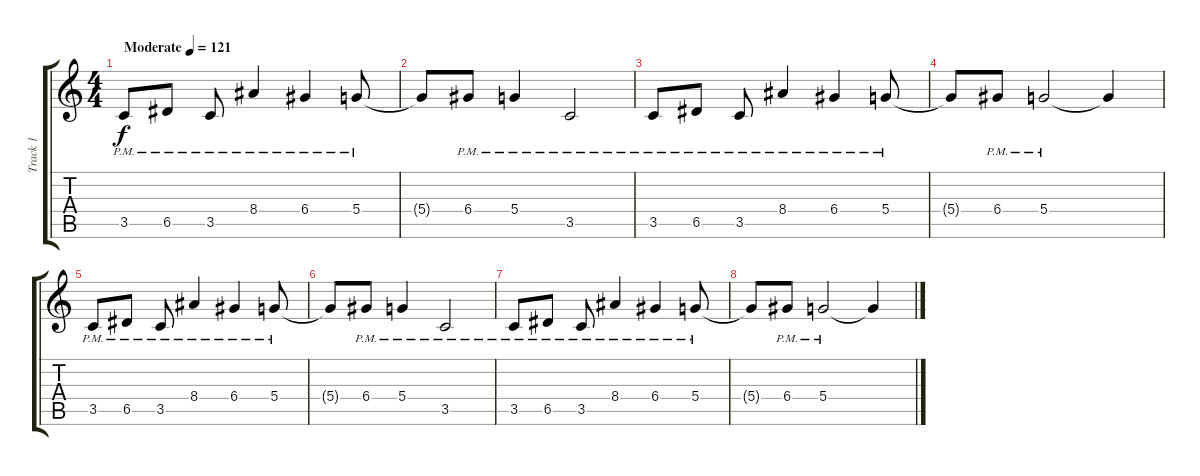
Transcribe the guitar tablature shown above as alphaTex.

\track ("Track 1" "Track 1") {instrument distortionguitar}
\staff {score tabs}
\tuning (E4 B3 G3 D3 A2 E2) {hide}
\ts (4 4)
\tempo (121 "Moderate")
\clef g2
\ks c
3.5{pm}.8{dy f instrument distortionguitar} 6.5{pm}.8 3.5{pm}.8 8.4{pm}.4 6.4{pm}.4 5.4{pm}.8 |
5.4{t}.8 6.4{pm}.8 5.4{pm}.4 3.5{pm}.2 |
3.5{pm}.8 6.5{pm}.8 3.5{pm}.8 8.4{pm}.4 6.4{pm}.4 5.4{pm}.8 |
5.4{t}.8 6.4{pm}.8 5.4{pm}.2 5.4{t}.4 |
3.5{pm}.8 6.5{pm}.8 3.5{pm}.8 8.4{pm}.4 6.4{pm}.4 5.4{pm}.8 |
5.4{t}.8 6.4{pm}.8 5.4{pm}.4 3.5{pm}.2 |
3.5{pm}.8 6.5{pm}.8 3.5{pm}.8 8.4{pm}.4 6.4{pm}.4 5.4{pm}.8 |
5.4{t}.8 6.4{pm}.8 5.4{pm}.2 5.4{t}.4
